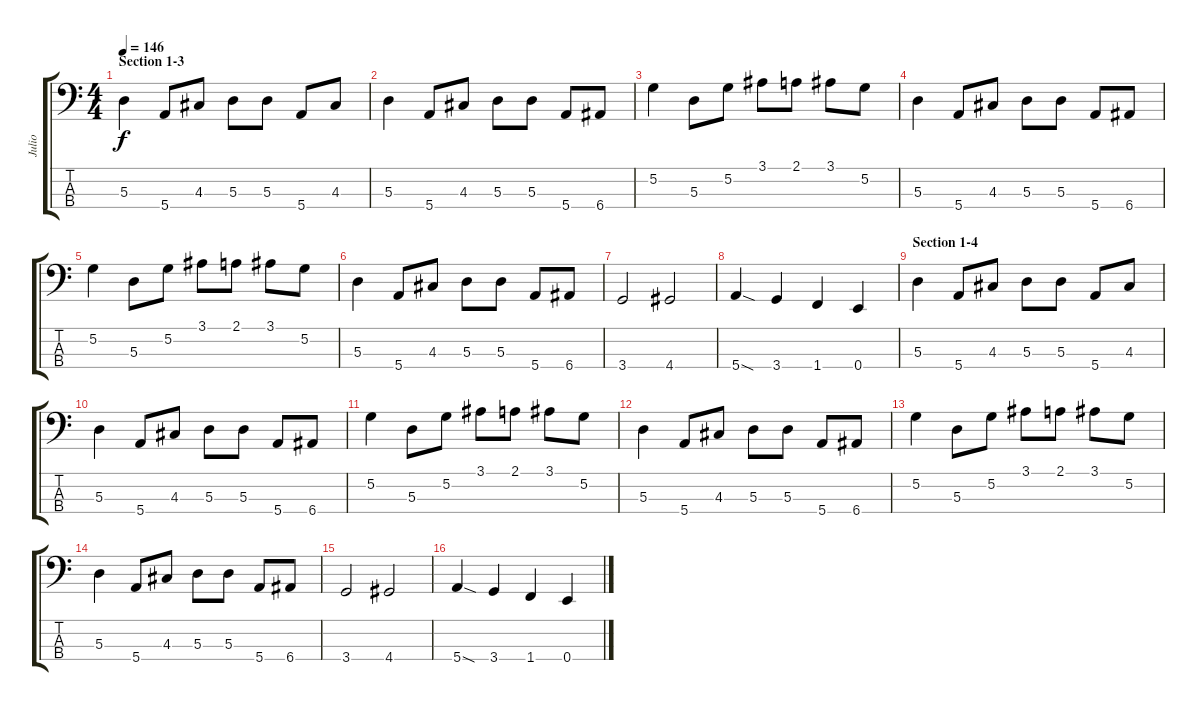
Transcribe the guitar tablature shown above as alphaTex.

\track ("Julio" "Julio") {instrument electricbassfinger}
\staff {score tabs}
\tuning (G2 D2 A1 E1) {hide}
\ts (4 4)
\section ("" "Section 1-3")
\tempo 146
\clef f4
\ks c
5.3.4{dy f} 5.4.8 4.3.8 5.3.8 5.3.8 5.4.8 4.3.8 |
5.3.4 5.4.8 4.3.8 5.3.8 5.3.8 5.4.8 6.4.8 |
5.2.4 5.3.8 5.2.8 3.1.8 2.1.8 3.1.8 5.2.8 |
5.3.4 5.4.8 4.3.8 5.3.8 5.3.8 5.4.8 6.4.8 |
5.2.4 5.3.8 5.2.8 3.1.8 2.1.8 3.1.8 5.2.8 |
5.3.4 5.4.8 4.3.8 5.3.8 5.3.8 5.4.8 6.4.8 |
3.4.2 4.4.2 |
5.4{sod}.4 3.4.4 1.4.4 0.4.4 |
\section ("" "Section 1-4")
5.3.4 5.4.8 4.3.8 5.3.8 5.3.8 5.4.8 4.3.8 |
5.3.4 5.4.8 4.3.8 5.3.8 5.3.8 5.4.8 6.4.8 |
5.2.4 5.3.8 5.2.8 3.1.8 2.1.8 3.1.8 5.2.8 |
5.3.4 5.4.8 4.3.8 5.3.8 5.3.8 5.4.8 6.4.8 |
5.2.4 5.3.8 5.2.8 3.1.8 2.1.8 3.1.8 5.2.8 |
5.3.4 5.4.8 4.3.8 5.3.8 5.3.8 5.4.8 6.4.8 |
3.4.2 4.4.2 |
5.4{sod}.4 3.4.4 1.4.4 0.4.4
